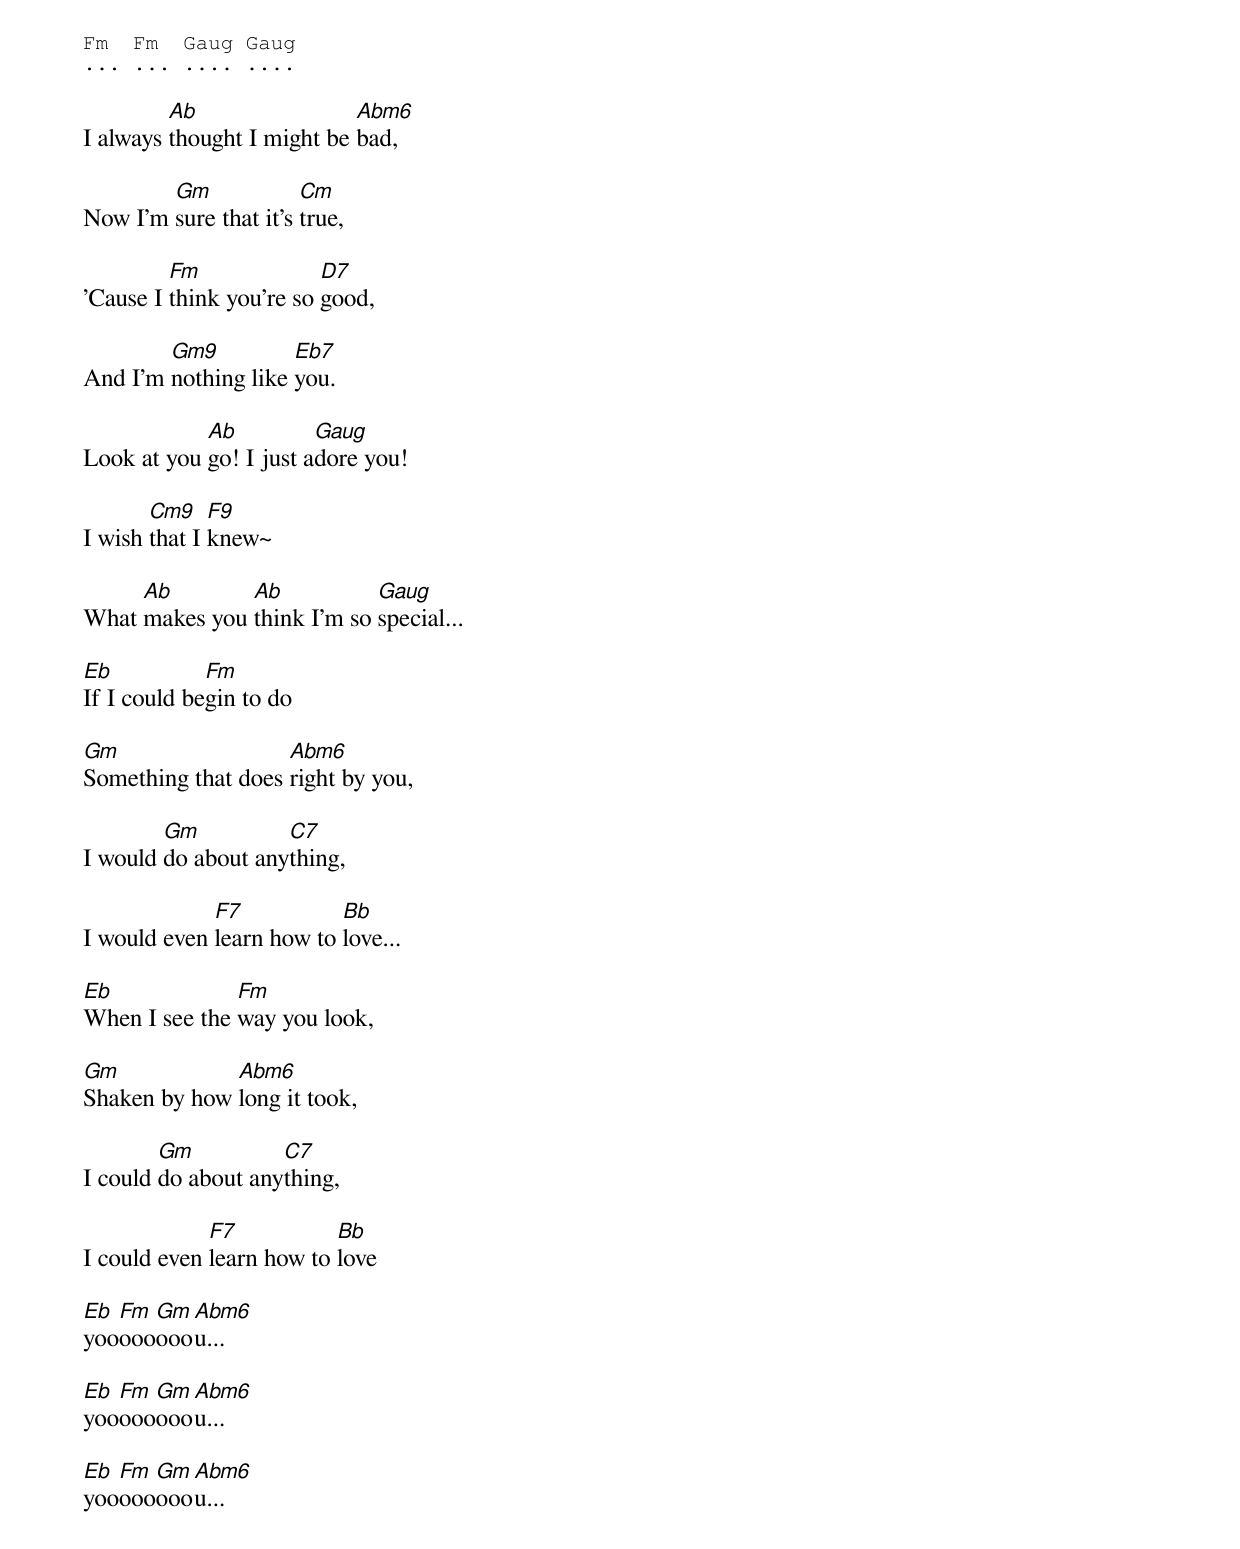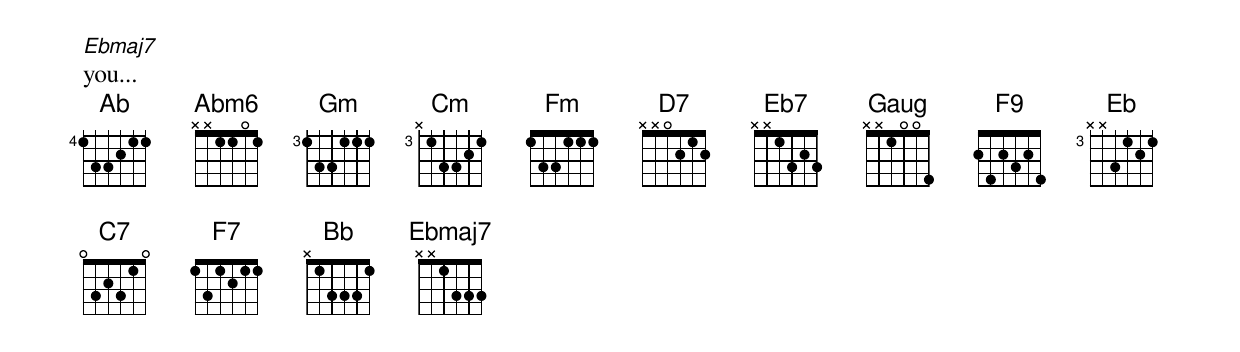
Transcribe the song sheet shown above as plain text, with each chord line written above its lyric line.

Fm  Fm  Gaug Gaug
... ... .... ....

         Ab                 Abm6
I always thought I might be bad,

        Gm             Cm
Now I'm sure that it's true,

         Fm              D7
'Cause I think you're so good,

        Gm9          Eb7
And I'm nothing like you.

            Ab          Gaug
Look at you go! I just adore you!

       Cm9    F9
I wish that I knew~

     Ab        Ab           Gaug
What makes you think I'm so special...

Eb           Fm
If I could begin to do

Gm                  Abm6
Something that does right by you,

        Gm          C7
I would do about anything,

             F7           Bb
I would even learn how to love...

Eb             Fm
When I see the way you look,

Gm            Abm6
Shaken by how long it took,

        Gm          C7
I could do about anything,

             F7           Bb
I could even learn how to love

Eb Fm Gm Abm6
yoooooooou...

Eb Fm Gm Abm6
yoooooooou...

Eb Fm Gm Abm6
yoooooooou...

Ebmaj7
you...
